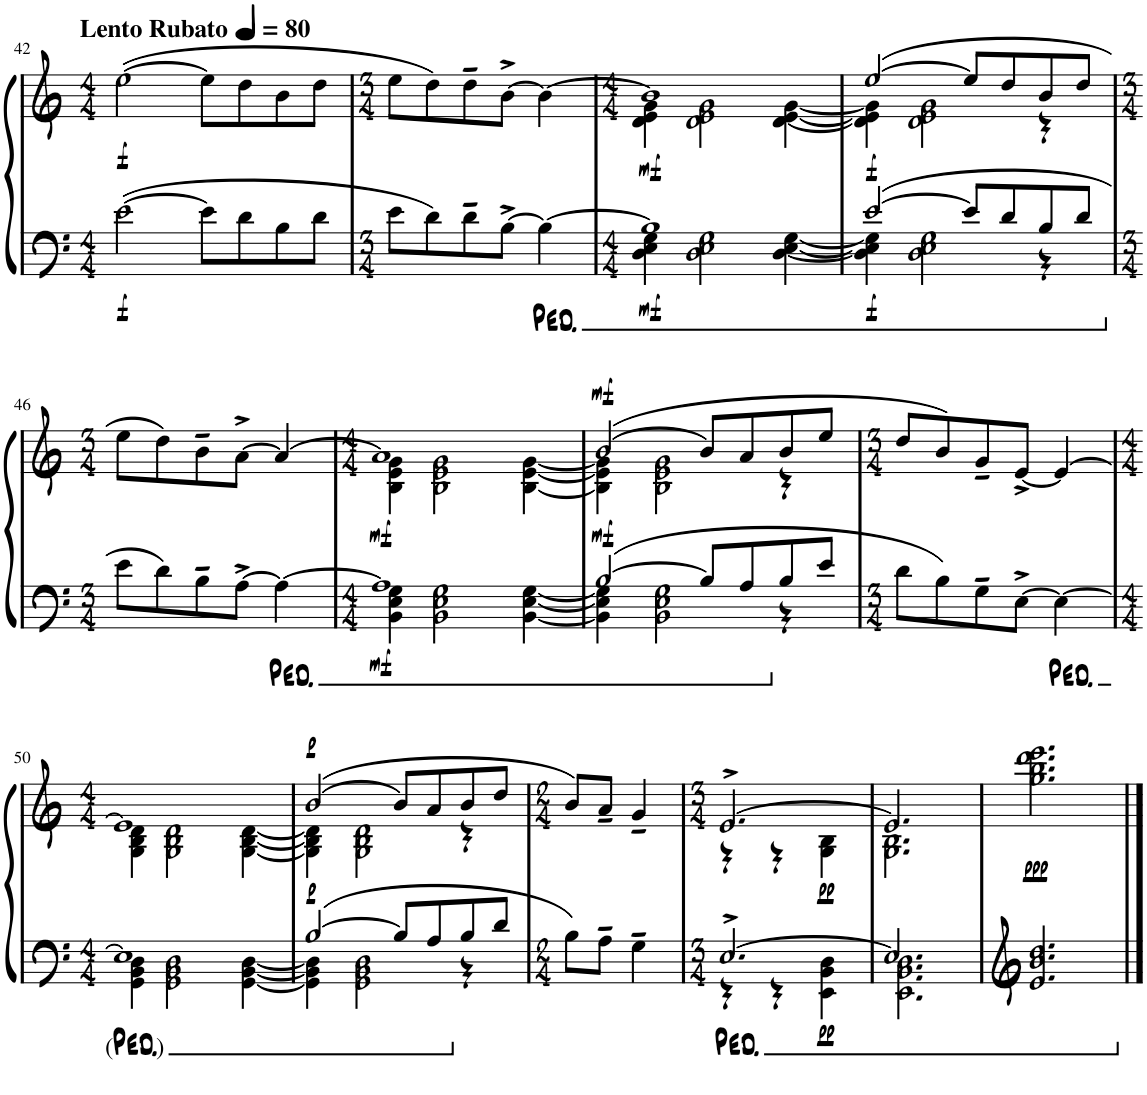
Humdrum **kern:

**kern	**kern	**dynam
*part1	*part1	*part1
*staff2	*staff1	*staff1/2
*I"Piano	*	*
*I'Pno.	*	*
!!LO:PB:g=z
*clefG2	*clefG2	*
*k[]	*k[]	*
*M4/4	*M4/4	*
*MM80	*MM80	*
=42	=42	=42
!	!LO:TX:a:B:t=Lento Rubato	!
!	!	!LO:DY:b=2
!	!	!LO:DY:n=1:b
[2e\	([2ee\	f f
8e\L]	8ee\L]	.
8d\	8dd\	.
8B\	8b\	.
8d\J	8dd\J	.
=43	=43	=43
*M3/4	*M3/4	*
8e\L	8ee\L	.
8d\	8dd\)	.
8d~\	8dd~\	.
[8B^\J	[8b^\J	.
4B\_	4b\_	.
=44	=44	=44
*M4/4	*M4/4	*
*^	*^	*
!	!	!	!	!LO:DY:b=2
!	!	!	!	!LO:DY:n=1:b
1B]	4D\ 4E\ 4G\	1b]	4d\ 4e\ 4g\	mf mf
.	2D\ 2E\ 2G\	.	2d\ 2e\ 2g\	.
.	[4D\ [4E\ [4G\	.	[4d\ [4e\ [4g\	.
=45	=45	=45	=45	=45
!	!	!	!	!LO:DY:b=2
!	!	!	!	!LO:DY:n=1:b
[2e/	4D\] 4E\] 4G\]	([2ee/	4d\] 4e\] 4g\]	f f
.	2D\ 2E\ 2G\	.	2d\ 2e\ 2g\	.
8e/L]	.	8ee/L]	.	.
8d/	.	8dd/	.	.
8B/	4r	8b/	4r	.
8d/J	.	8dd/J	.	.
*v	*v	*	*	*
*	*v	*v	*
!!LO:LB:g=z
=46	=46	=46
*M3/4	*M3/4	*
8e\L	8ee\L	.
8d\	8dd\)	.
8B~\	8b~\	.
[8A^\J	[8a^\J	.
4A\_	4a/_	.
=47	=47	=47
*M4/4	*M4/4	*
*^	*^	*
!	!	!	!	!LO:DY:b=2
!	!	!	!	!LO:DY:n=1:b
1A]	4BB\ 4E\ 4G\	1a]	4B\ 4e\ 4g\	mf mf
.	2BB\ 2E\ 2G\	.	2B\ 2e\ 2g\	.
.	[4BB\ [4E\ [4G\	.	[4B\ [4e\ [4g\	.
=48	=48	=48	=48	=48
!	!	!	!	!LO:DY:a=2
!	!	!	!	!LO:DY:n=1:a
[2B/	4BB\] 4E\] 4G\]	([2b/	4B\] 4e\] 4g\]	mf mf
.	2BB\ 2E\ 2G\	.	2B\ 2e\ 2g\	.
8B/L]	.	8b/L]	.	.
8A/	.	8a/	.	.
8B/	4r	8b/	4r	.
8e/J	.	8ee/J	.	.
*v	*v	*	*	*
*	*v	*v	*
=49	=49	=49
*M3/4	*M3/4	*
8d\L	8dd/L	.
8B\	8b/)	.
8G~\	8g~/	.
[8E^\J	[8e^/J	.
4E\_	4e/_	.
!!LO:LB:g=z
=50	=50	=50
*M4/4	*M4/4	*
*^	*^	*
1E]	4GG\ 4BB\ 4D\	1e]	4G\ 4B\ 4d\	.
.	2GG\ 2BB\ 2D\	.	2G\ 2B\ 2d\	.
.	[4GG\ [4BB\ [4D\	.	[4G\ [4B\ [4d\	.
=51	=51	=51	=51	=51
!	!	!	!	!LO:DY:a=2
!	!	!	!	!LO:DY:n=1:a
[2B/	4GG\] 4BB\] 4D\]	([2b/	4G\] 4B\] 4d\]	p p
.	2GG\ 2BB\ 2D\	.	2G\ 2B\ 2d\	.
8B/L]	.	8b/L]	.	.
8A/	.	8a/	.	.
8B/	4r	8b/	4r	.
8d/J	.	8dd/J	.	.
*v	*v	*	*	*
*	*v	*v	*
=52	=52	=52
*M2/4	*M2/4	*
8B\L	8b/L)	.
8A~\J	8a~/J	.
4G~\	4g~/	.
=53	=53	=53
*M3/4	*M3/4	*
*^	*^	*
[2.E^/	4r	[2.e^/	4r	.
.	4r	.	4r	.
!	!	!	!	!LO:DY:b=2
!	!	!	!	!LO:DY:n=1:b
.	4EE\ 4BB\ 4D\	.	4G\ 4B\	pp pp
=54	=54	=54	=54	=54
2.E/]	2.EE\ 2.BB\ 2.D\	2.e/]	2.G\ 2.B\	.
=55	=55	=55	=55	=55
!	!	!	!	!LO:DY:b
*v	*v	*	*	*
*	*v	*v	*
2.e/ 2.b/ 2.dd/	2.gg\ 2.bb\ 2.ddd\ 2.eee\	ppp
==	==	==
*-	*-	*-
